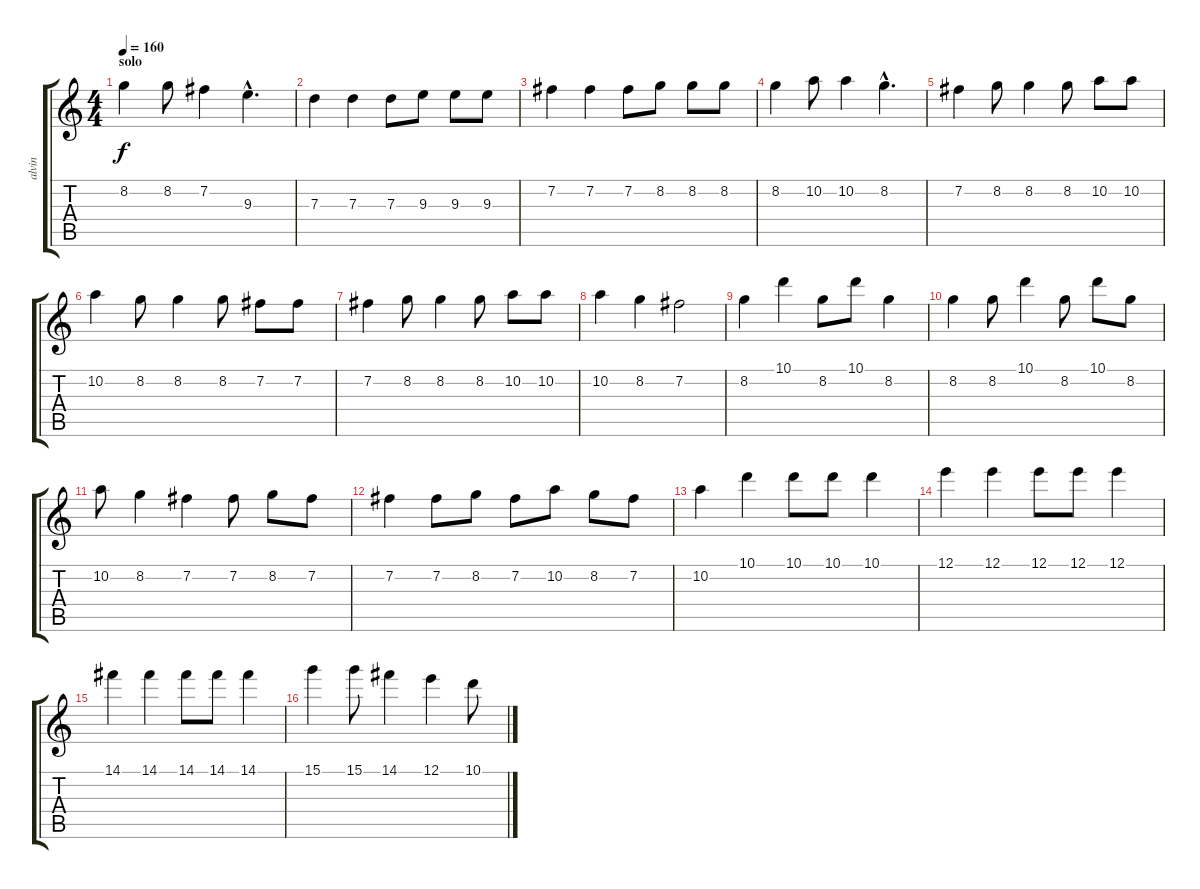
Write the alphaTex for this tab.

\track ("alvin" "alvin") {instrument distortionguitar}
\staff {score tabs}
\tuning (E4 B3 G3 D3 A2 E2) {hide}
\ts (4 4)
\section ("" "solo")
\tempo 160
\clef g2
\ks c
8.2.4{dy f} 8.2.8 7.2.4 9.3{hac}.4{d} |
7.3.4 7.3.4 7.3.8 9.3.8 9.3.8 9.3.8 |
7.2.4 7.2.4 7.2.8 8.2.8 8.2.8 8.2.8 |
8.2.4 10.2.8 10.2.4 8.2{hac}.4{d} |
7.2.4 8.2.8 8.2.4 8.2.8 10.2.8 10.2.8 |
10.2.4 8.2.8 8.2.4 8.2.8 7.2.8 7.2.8 |
7.2.4 8.2.8 8.2.4 8.2.8 10.2.8 10.2.8 |
10.2.4 8.2.4 7.2.2 |
8.2.4 10.1.4 8.2.8 10.1.8 8.2.4 |
8.2.4 8.2.8 10.1.4 8.2.8 10.1.8 8.2.8 |
10.2.8 8.2.4 7.2.4 7.2.8 8.2.8 7.2.8 |
7.2.4 7.2.8 8.2.8 7.2.8 10.2.8 8.2.8 7.2.8 |
10.2.4 10.1.4 10.1.8 10.1.8 10.1.4 |
12.1.4 12.1.4 12.1.8 12.1.8 12.1.4 |
14.1.4 14.1.4 14.1.8 14.1.8 14.1.4 |
15.1.4 15.1.8 14.1.4 12.1.4 10.1.8
